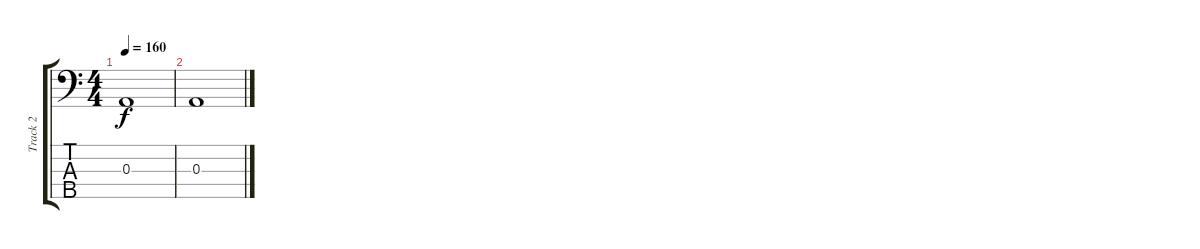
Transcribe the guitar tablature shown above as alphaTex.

\track ("Track 2" "Track 2") {instrument electricbassfinger}
\staff {score tabs}
\tuning (G2 D2 A1 E1 B0) {hide}
\ts (4 4)
\tempo 160
\clef f4
\ks c
0.3.1{dy f} |
0.3.1
